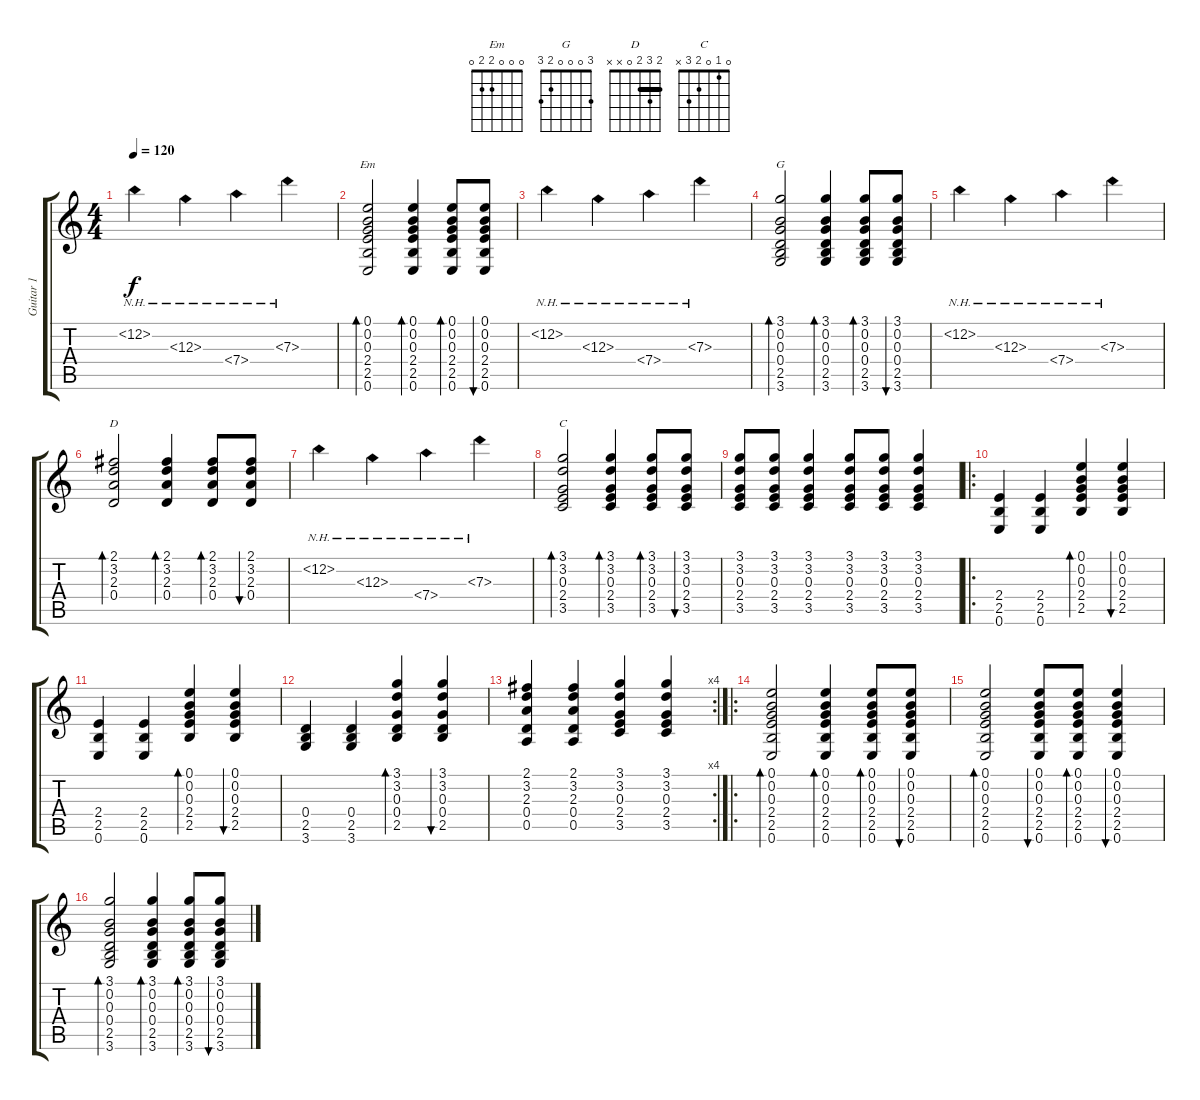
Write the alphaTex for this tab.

\track ("Guitar 1" "Guitar 1") {instrument acousticguitarsteel}
\staff {score tabs}
\tuning (E4 B3 G3 D3 A2 E2) {hide}
\chord ("Em" 0 0 0 2 2 0)
\chord ("G" 3 0 0 0 2 3)
\chord ("D" 2 3 2 0 x x) {barre 2}
\chord ("C" 0 1 0 2 3 x)
\ts (4 4)
\tempo 120
\clef g2
\ks c
12.2{nh}.4{dy f instrument acousticguitarsteel} 12.3{nh}.4 7.4{nh}.4 7.3{nh}.4 |
(0.1 0.2 0.3 2.4 2.5 0.6).2{bd 60 ch "Em"} (0.1 0.2 0.3 2.4 2.5 0.6).4{bd 60} (0.1 0.2 0.3 2.4 2.5 0.6).8{bd 60} (0.1 0.2 0.3 2.4 2.5 0.6).8{bu 60} |
12.2{nh}.4 12.3{nh}.4 7.4{nh}.4 7.3{nh}.4 |
(3.1 0.2 0.3 0.4 2.5 3.6).2{bd 60 ch "G"} (3.1 0.2 0.3 0.4 2.5 3.6).4{bd 60} (3.1 0.2 0.3 0.4 2.5 3.6).8{bd 60} (3.1 0.2 0.3 0.4 2.5 3.6).8{bu 60} |
12.2{nh}.4 12.3{nh}.4 7.4{nh}.4 7.3{nh}.4 |
(2.1 3.2 2.3 0.4).2{bd 60 ch "D"} (2.1 3.2 2.3 0.4).4{bd 60} (2.1 3.2 2.3 0.4).8{bd 60} (2.1 3.2 2.3 0.4).8{bu 60} |
12.2{nh}.4 12.3{nh}.4 7.4{nh}.4 7.3{nh}.4 |
(3.1 3.2 0.3 2.4 3.5).2{bd 60 ch "C"} (3.1 3.2 0.3 2.4 3.5).4{bd 60} (3.1 3.2 0.3 2.4 3.5).8{bd 60} (3.1 3.2 0.3 2.4 3.5).8{bu 60} |
(3.1 3.2 0.3 2.4 3.5).8 (3.1 3.2 0.3 2.4 3.5).8 (3.1 3.2 0.3 2.4 3.5).4 (3.1 3.2 0.3 2.4 3.5).8 (3.1 3.2 0.3 2.4 3.5).8 (3.1 3.2 0.3 2.4 3.5).4 |
\ro
(2.4 2.5 0.6).4 (2.4 2.5 0.6).4 (0.1 0.2 0.3 2.4 2.5).4{bd 60} (0.1 0.2 0.3 2.4 2.5).4{bu 60} |
(2.4 2.5 0.6).4 (2.4 2.5 0.6).4 (0.1 0.2 0.3 2.4 2.5).4{bd 60} (0.1 0.2 0.3 2.4 2.5).4{bu 60} |
(0.4 2.5 3.6).4 (0.4 2.5 3.6).4 (3.1 3.2 0.3 0.4 2.5).4{bd 60} (3.1 3.2 0.3 0.4 2.5).4{bu 60} |
\rc 4
(2.1 3.2 2.3 0.4 0.5).4 (2.1 3.2 2.3 0.4 0.5).4 (3.1 3.2 0.3 2.4 3.5).4 (3.1 3.2 0.3 2.4 3.5).4{beam Up} |
\ro
(0.1 0.2 0.3 2.4 2.5 0.6).2{bd 60} (0.1 0.2 0.3 2.4 2.5 0.6).4{bd 60} (0.1 0.2 0.3 2.4 2.5 0.6).8{bd 60} (0.1 0.2 0.3 2.4 2.5 0.6).8{bu 60} |
(0.1 0.2 0.3 2.4 2.5 0.6).2{bd 60} (0.1 0.2 0.3 2.4 2.5 0.6).8{bu 60} (0.1 0.2 0.3 2.4 2.5 0.6).8{bd 60} (0.1 0.2 0.3 2.4 2.5 0.6).4{bu 60} |
(3.1 0.2 0.3 0.4 2.5 3.6).2{bd 60} (3.1 0.2 0.3 0.4 2.5 3.6).4{bd 60} (3.1 0.2 0.3 0.4 2.5 3.6).8{bd 60} (3.1 0.2 0.3 0.4 2.5 3.6).8{bu 60}
